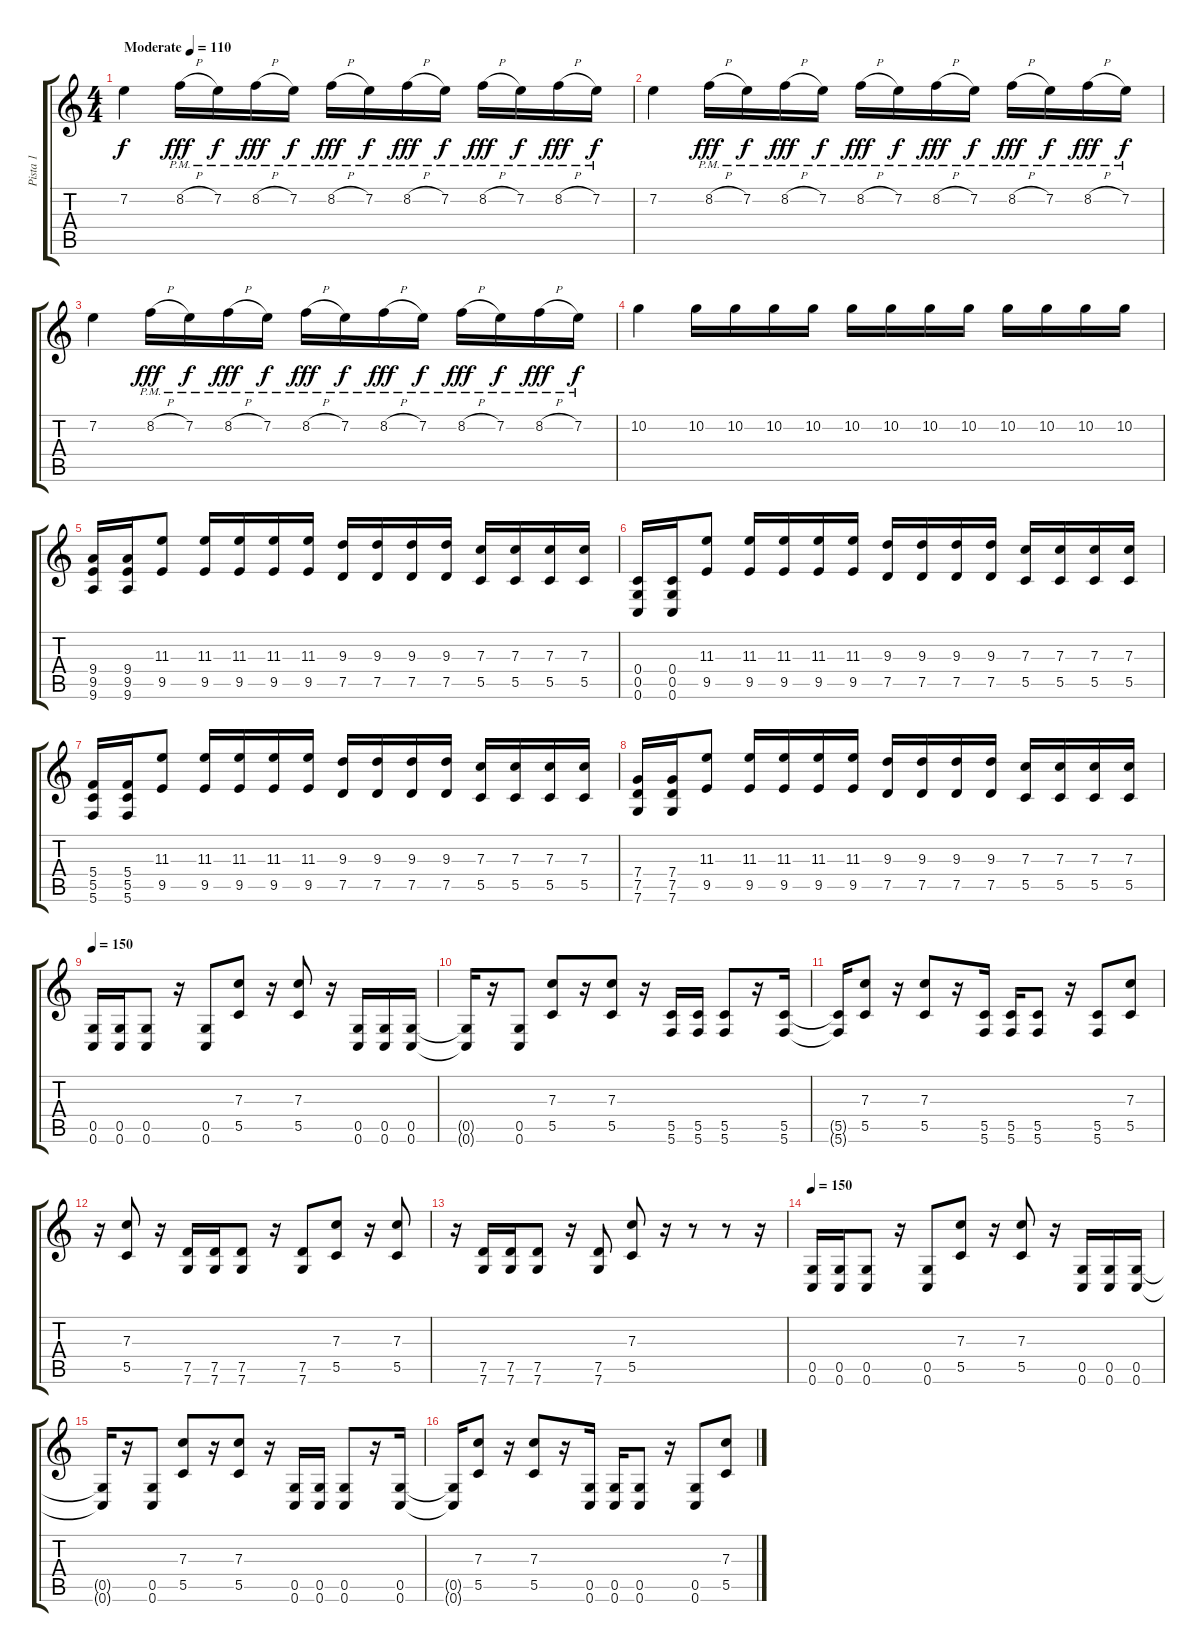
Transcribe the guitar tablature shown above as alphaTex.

\track ("Pista 1" "Pista 1") {instrument distortionguitar}
\staff {score tabs}
\tuning (D4 A3 F3 C3 G2 C2) {hide}
\ts (4 4)
\tempo (110 "Moderate")
\clef g2
\ks c
7.2.4{dy f instrument distortionguitar} 8.2{h pm}.16{dy fff} 7.2{pm}.16{dy f} 8.2{h pm}.16{dy fff} 7.2{pm}.16{dy f} 8.2{h pm}.16{dy fff} 7.2{pm}.16{dy f} 8.2{h pm}.16{dy fff} 7.2{pm}.16{dy f} 8.2{h pm}.16{dy fff} 7.2{pm}.16{dy f} 8.2{h pm}.16{dy fff} 7.2{pm}.16{dy f} |
7.2.4 8.2{h pm}.16{dy fff} 7.2{pm}.16{dy f} 8.2{h pm}.16{dy fff} 7.2{pm}.16{dy f} 8.2{h pm}.16{dy fff} 7.2{pm}.16{dy f} 8.2{h pm}.16{dy fff} 7.2{pm}.16{dy f} 8.2{h pm}.16{dy fff} 7.2{pm}.16{dy f} 8.2{h pm}.16{dy fff} 7.2{pm}.16{dy f} |
7.2.4 8.2{h pm}.16{dy fff} 7.2{pm}.16{dy f} 8.2{h pm}.16{dy fff} 7.2{pm}.16{dy f} 8.2{h pm}.16{dy fff} 7.2{pm}.16{dy f} 8.2{h pm}.16{dy fff} 7.2{pm}.16{dy f} 8.2{h pm}.16{dy fff} 7.2{pm}.16{dy f} 8.2{h pm}.16{dy fff} 7.2{pm}.16{dy f} |
10.2.4{instrument distortionguitar} 10.2.16 10.2.16 10.2.16 10.2.16 10.2.16 10.2.16 10.2.16 10.2.16 10.2.16 10.2.16 10.2.16 10.2.16 |
(9.4 9.5 9.6).16 (9.4 9.5 9.6).16 (11.3 9.5).8 (11.3 9.5).16 (11.3 9.5).16 (11.3 9.5).16 (11.3 9.5).16 (9.3 7.5).16 (9.3 7.5).16 (9.3 7.5).16 (9.3 7.5).16 (7.3 5.5).16 (7.3 5.5).16 (7.3 5.5).16 (7.3 5.5).16 |
(0.4 0.5 0.6).16 (0.4 0.5 0.6).16 (11.3 9.5).8 (11.3 9.5).16 (11.3 9.5).16 (11.3 9.5).16 (11.3 9.5).16 (9.3 7.5).16 (9.3 7.5).16 (9.3 7.5).16 (9.3 7.5).16 (7.3 5.5).16 (7.3 5.5).16 (7.3 5.5).16 (7.3 5.5).16 |
(5.4 5.5 5.6).16 (5.4 5.5 5.6).16 (11.3 9.5).8 (11.3 9.5).16 (11.3 9.5).16 (11.3 9.5).16 (11.3 9.5).16 (9.3 7.5).16 (9.3 7.5).16 (9.3 7.5).16 (9.3 7.5).16 (7.3 5.5).16 (7.3 5.5).16 (7.3 5.5).16 (7.3 5.5).16 |
(7.4 7.5 7.6).16 (7.4 7.5 7.6).16 (11.3 9.5).8 (11.3 9.5).16 (11.3 9.5).16 (11.3 9.5).16 (11.3 9.5).16 (9.3 7.5).16 (9.3 7.5).16 (9.3 7.5).16 (9.3 7.5).16 (7.3 5.5).16 (7.3 5.5).16 (7.3 5.5).16 (7.3 5.5).16 |
\tempo 150
(0.5 0.6).16 (0.5 0.6).16 (0.5 0.6).8 r.16 (0.5 0.6).8 (7.3 5.5).8 r.16 (7.3 5.5).8 r.16 (0.5 0.6).16 (0.5 0.6).16 (0.5 0.6).16 |
(0.5{t} 0.6{t}).16 r.16 (0.5 0.6).8 (7.3 5.5).8 r.16 (7.3 5.5).8 r.16 (5.5 5.6).16 (5.5 5.6).16 (5.5 5.6).8 r.16 (5.5 5.6).16 |
(5.5{t} 5.6{t}).16 (7.3 5.5).8 r.16 (7.3 5.5).8 r.16 (5.5 5.6).16 (5.5 5.6).16 (5.5 5.6).8 r.16 (5.5 5.6).8 (7.3 5.5).8 |
r.16 (7.3 5.5).8 r.16 (7.5 7.6).16 (7.5 7.6).16 (7.5 7.6).8 r.16 (7.5 7.6).8 (7.3 5.5).8 r.16 (7.3 5.5).8 |
r.16 (7.5 7.6).16 (7.5 7.6).16 (7.5 7.6).8 r.16 (7.5 7.6).8 (7.3 5.5).8 r.16 r.8 r.8 r.16 |
\tempo 150
(0.5 0.6).16 (0.5 0.6).16 (0.5 0.6).8 r.16 (0.5 0.6).8 (7.3 5.5).8 r.16 (7.3 5.5).8 r.16 (0.5 0.6).16 (0.5 0.6).16 (0.5 0.6).16 |
(0.5{t} 0.6{t}).16 r.16 (0.5 0.6).8 (7.3 5.5).8 r.16 (7.3 5.5).8 r.16 (0.5 0.6).16 (0.5 0.6).16 (0.5 0.6).8 r.16 (0.5 0.6).16 |
(0.5{t} 0.6{t}).16 (7.3 5.5).8 r.16 (7.3 5.5).8 r.16 (0.5 0.6).16 (0.5 0.6).16 (0.5 0.6).8 r.16 (0.5 0.6).8 (7.3 5.5).8
